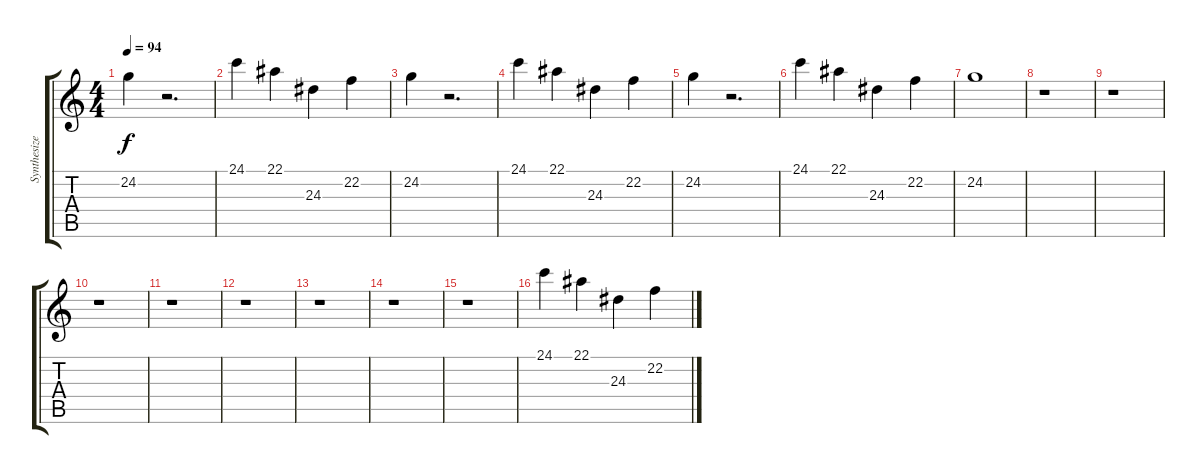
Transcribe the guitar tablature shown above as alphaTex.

\track ("Synthesizer" "Synthesize") {solo instrument stringensemble1}
\staff {score tabs}
\tuning (C4 G3 Eb3 Bb2 F2 C2) {hide}
\ts (4 4)
\tempo 94
\clef g2
\ks c
24.2.4{dy f} r.2{d} |
24.1.4 22.1.4 24.3.4 22.2.4 |
24.2.4 r.2{d} |
24.1.4 22.1.4 24.3.4 22.2.4 |
24.2.4 r.2{d} |
24.1.4 22.1.4 24.3.4 22.2.4 |
24.2.1 |
r.1 |
r.1 |
r.1 |
r.1 |
r.1 |
r.1 |
r.1 |
r.1 |
24.1.4 22.1.4 24.3.4 22.2.4
